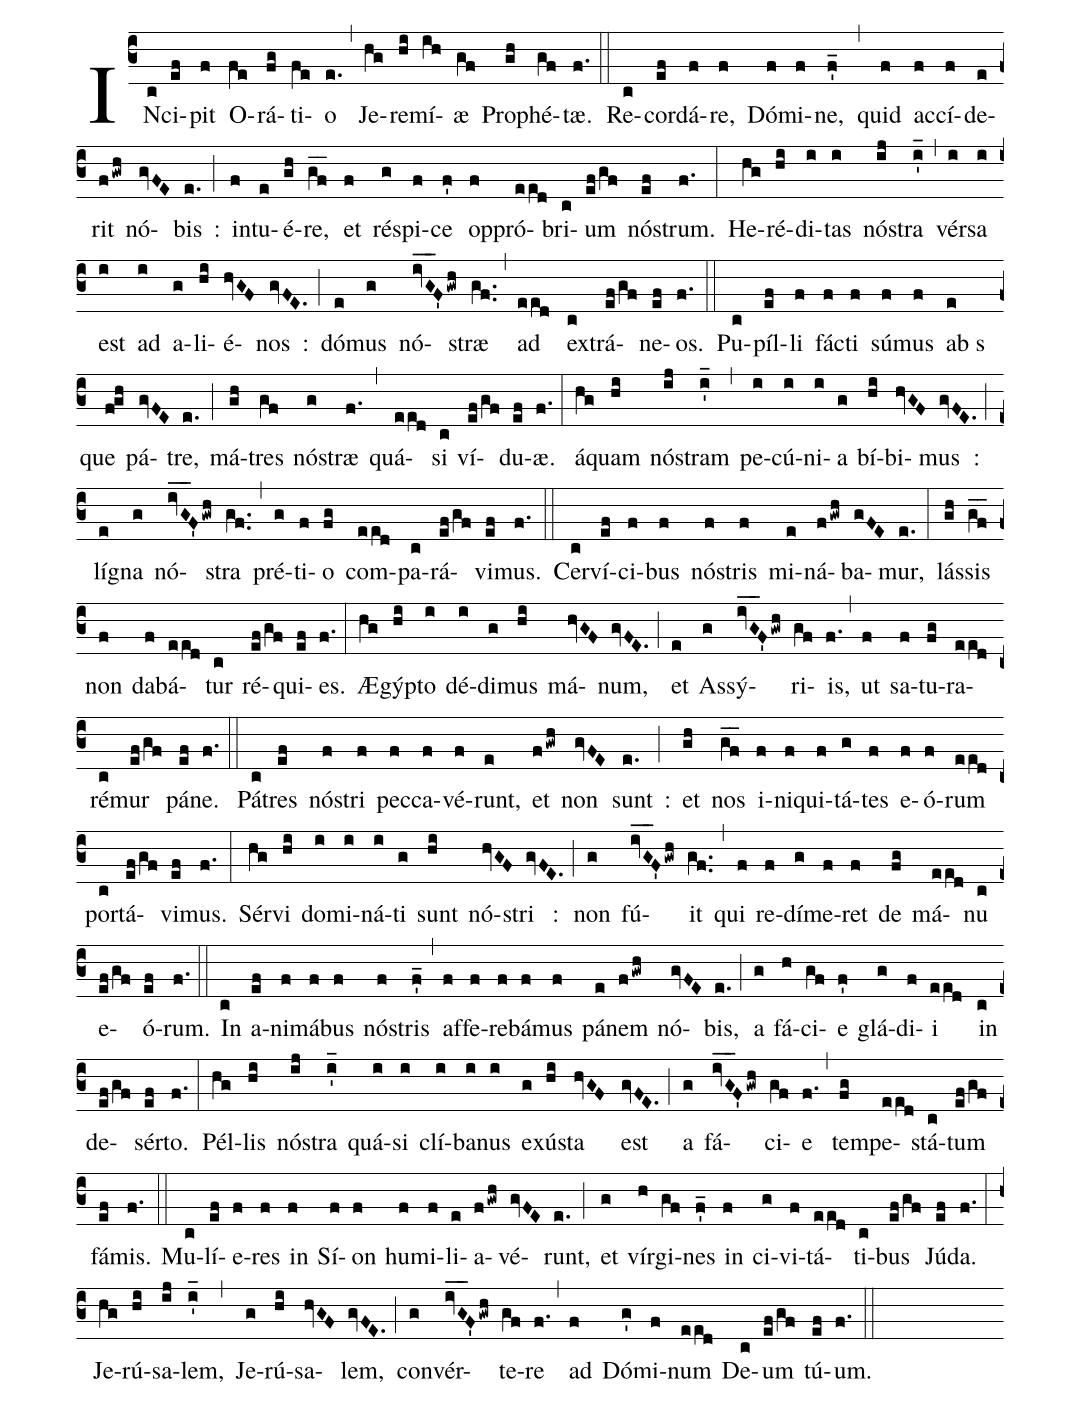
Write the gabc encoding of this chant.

%%
(c3)IN(c)ci(ef)pit(f) O(fe)rá(fg)ti(fe)o(e.) (,) Je(hg)re(hi)mí(ih)æ(gf) Pro(gh)phé(gf)tæ.(f.) (::) Re(c)cor(ef)dá(f)re,(f) Dó(f)mi(f)ne,(f'_) (,) quid(f) ac(f)cí(f)de(e)rit(fgwh) nó(gvFE)bis(e.) :(;) in(f)tu(e)é(gh)re,(gf__) et(f) ré(g)spi(f)ce(f') op(f)pró(eed)bri(c)um(ef/gf) nó(ef)strum.(f.) (:) He(hg)ré(hi)di(i)tas(i) nó(ij)stra(i'_) (,) vér(i)sa(i) est(i) ad(i) a(g)li(hi)é(hvGF)nos(gvFE.) :(;) dó(e)mus(g) nó(ivG__F'gwh)stræ(gf..) (,) ad(eed) ex(c)trá(ef/gf)ne(ef)os.(f.) (::) Pu(c)píl(ef)li(f) fá(f)cti(f) sú(f)mus(f) ab(e) s()que(fgh) pá(gvFE)tre,(e.) (;) má(gh)tres(gf) nó(g)stræ(f.) (,) quá(eed)si(c) ví(ef/gf)du(ef)æ.(f.) (:) á(hg)quam(hi) nó(ij)stram(i'_) (,) pe(i)cú(i)ni(i)a(g) bí(hi)bi(hvGF)mus(gvFE.) :(;) lí(e)gna(g) nó(ivG__F'gwh)stra(gf..) (,) pré(g)ti(f)o(fg) com(eed)pa(c)rá(ef/gf)vi(ef)mus.(f.) (::) Cer(c)ví(ef)ci(f)bus(f) nó(f)stris(f) mi(e)ná(fgwh)ba(gFE)mur,(e.) (:) lás(gh)sis(gf__) non(f) da(f)bá(eed)tur(c) ré(ef/gf)qui(ef)es.(f.) (:) Æ(hg)gýp(hi)to(i) dé(i)di(g)mus(hi) má(hvGF)num,(gvFE.) (;) et(e) As(g)sý(ivG__F'gwh)ri(gf)is,(f.) (,) ut(f) sa(f)tu(fg)ra(eed)ré(c)mur(ef/gf) pá(ef)ne.(f.) (::) Pá(c)tres(ef) nó(f)stri(f) pec(f)ca(f)vé(f)runt,(e) et(fgwh) non(gvFE) sunt(e.) :(;) et(gh) nos(gf__) i(f)ni(f)qui(f)tá(g)tes(f) e(f)ó(f)rum(eed) por(c)tá(ef/gf)vi(ef)mus.(f.) (:) Sér(hg)vi(hi) do(i)mi(i)ná(i)ti(g) sunt(hi) nó(hvGF)stri(gvFE.) :(;) non(g) fú(ivG__F'gwh)it(gf..) (,) qui(f) re(f)dí(g)me(f)ret(f) de(fg) má(eed)nu(c) e(ef/gf)ó(ef)rum.(f.) (::) In(c) a(ef)ni(f)má(f)bus(f) nó(f)stris(f'_) (,) af(f)fe(f)re(f)bá(f)mus(f) pá(e)nem(fgwh) nó(gvFE)bis,(e.) (;) a(g) fá(h)ci(gf)e(f') glá(g)di(f)i(eed) in(c) de(ef/gf)sér(ef)to.(f.) (:) Pél(hg)lis(hi) nó(ij)stra(i'_) quá(i)si(i) clí(i)ba(i)nus(i) e(g)xú(hi)sta(hvGF) est(gvFE.) (;) a(g) fá(ivG__F'gwh)ci(gf)e(f.) (,) tem(fg)pe(eed)stá(c)tum(ef/gf) fá(ef)mis.(f.) (::) Mu(c)lí(ef)e(f)res(f) in(f) Sí(f)on(f) hu(f)mi(f)li(e)a(fgwh)vé(gvFE)runt,(e.) (;) et(g) vír(h)gi(gf)nes(f'_) in(f) ci(g)vi(f)tá(eed)ti(c)bus(ef/gf) Jú(ef)da.(f.) (:) Je(hg)rú(hi)sa(ij)lem,(i'_) (,) Je(g)rú(hi)sa(hvGF)lem,(gvFE.) (;) con(g)vér(ivG__F'gwh)te(gf)re(f.) (,) ad(f) Dó(g')mi(f)num(eed) De(c)um(ef/gf) tú(ef)um.(f.) (::)
